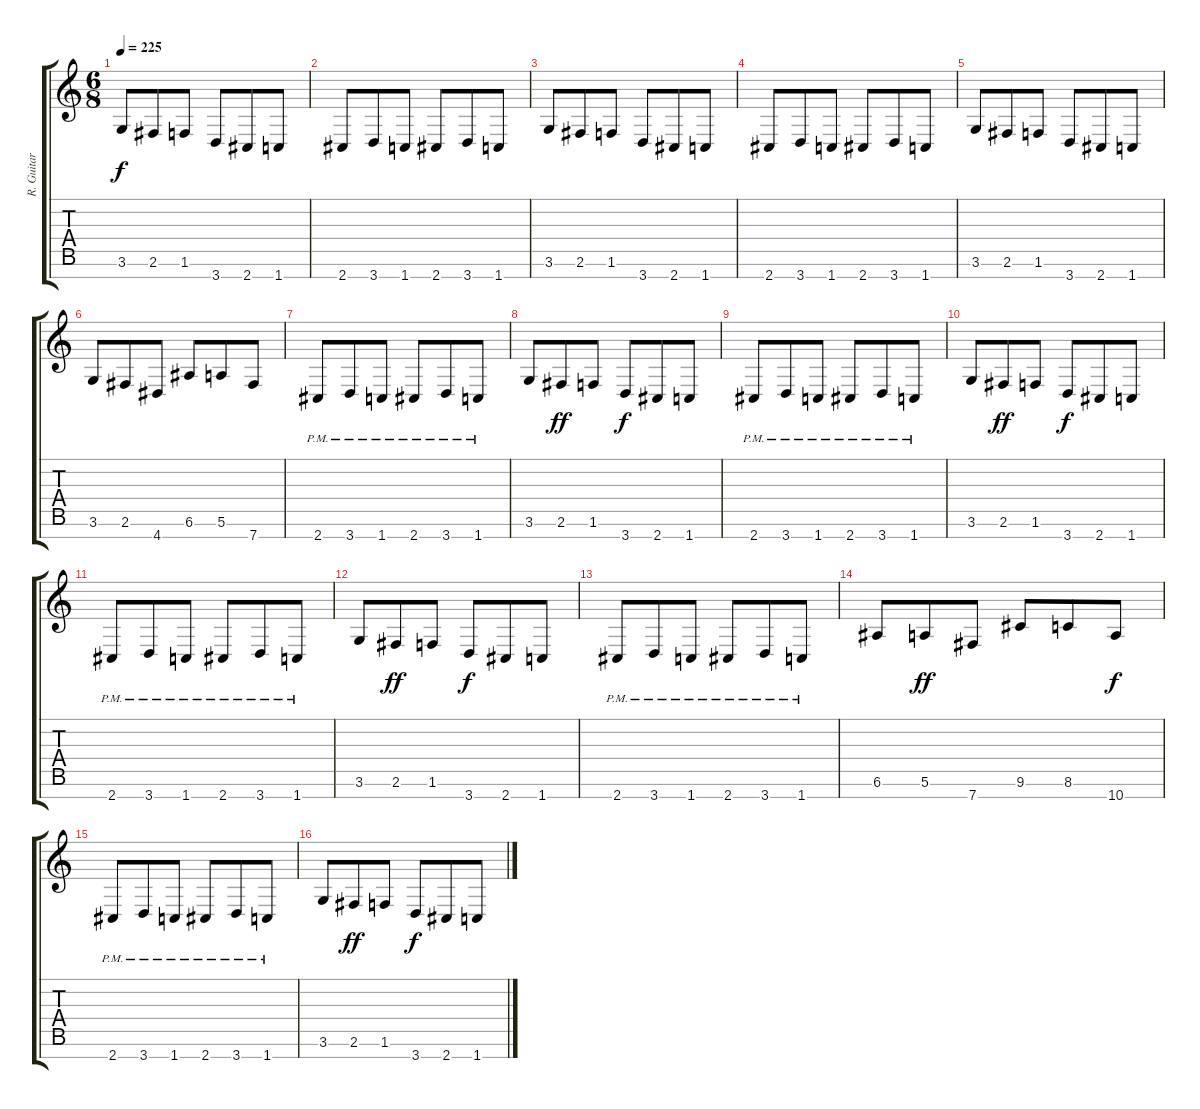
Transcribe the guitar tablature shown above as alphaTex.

\track ("R. Guitar 2" "R. Guitar ") {instrument distortionguitar}
\staff {score tabs}
\tuning (E4 B3 G3 D3 A2 E2 B1) {hide}
\ts (6 8)
\tempo 225
\clef g2
\ks c
3.6.8{dy f} 2.6.8 1.6.8 3.7.8 2.7.8 1.7.8 |
2.7.8 3.7.8 1.7.8 2.7.8 3.7.8 1.7.8 |
3.6.8 2.6.8 1.6.8 3.7.8 2.7.8 1.7.8 |
2.7.8 3.7.8 1.7.8 2.7.8 3.7.8 1.7.8 |
3.6.8 2.6.8 1.6.8 3.7.8 2.7.8 1.7.8 |
3.6.8 2.6.8 4.7.8 6.6.8 5.6.8 7.7.8 |
2.7{pm}.8 3.7{pm}.8 1.7{pm}.8 2.7{pm}.8 3.7{pm}.8 1.7{pm}.8 |
3.6.8 2.6.8{dy ff} 1.6.8 3.7.8{dy f} 2.7.8 1.7.8 |
2.7{pm}.8 3.7{pm}.8 1.7{pm}.8 2.7{pm}.8 3.7{pm}.8 1.7{pm}.8 |
3.6.8 2.6.8{dy ff} 1.6.8 3.7.8{dy f} 2.7.8 1.7.8 |
2.7{pm}.8 3.7{pm}.8 1.7{pm}.8 2.7{pm}.8 3.7{pm}.8 1.7{pm}.8 |
3.6.8 2.6.8{dy ff} 1.6.8 3.7.8{dy f} 2.7.8 1.7.8 |
2.7{pm}.8 3.7{pm}.8 1.7{pm}.8 2.7{pm}.8 3.7{pm}.8 1.7{pm}.8 |
6.6.8 5.6.8{dy ff} 7.7.8 9.6.8 8.6.8 10.7.8{dy f} |
2.7{pm}.8 3.7{pm}.8 1.7{pm}.8 2.7{pm}.8 3.7{pm}.8 1.7{pm}.8 |
3.6.8 2.6.8{dy ff} 1.6.8 3.7.8{dy f} 2.7.8 1.7.8
